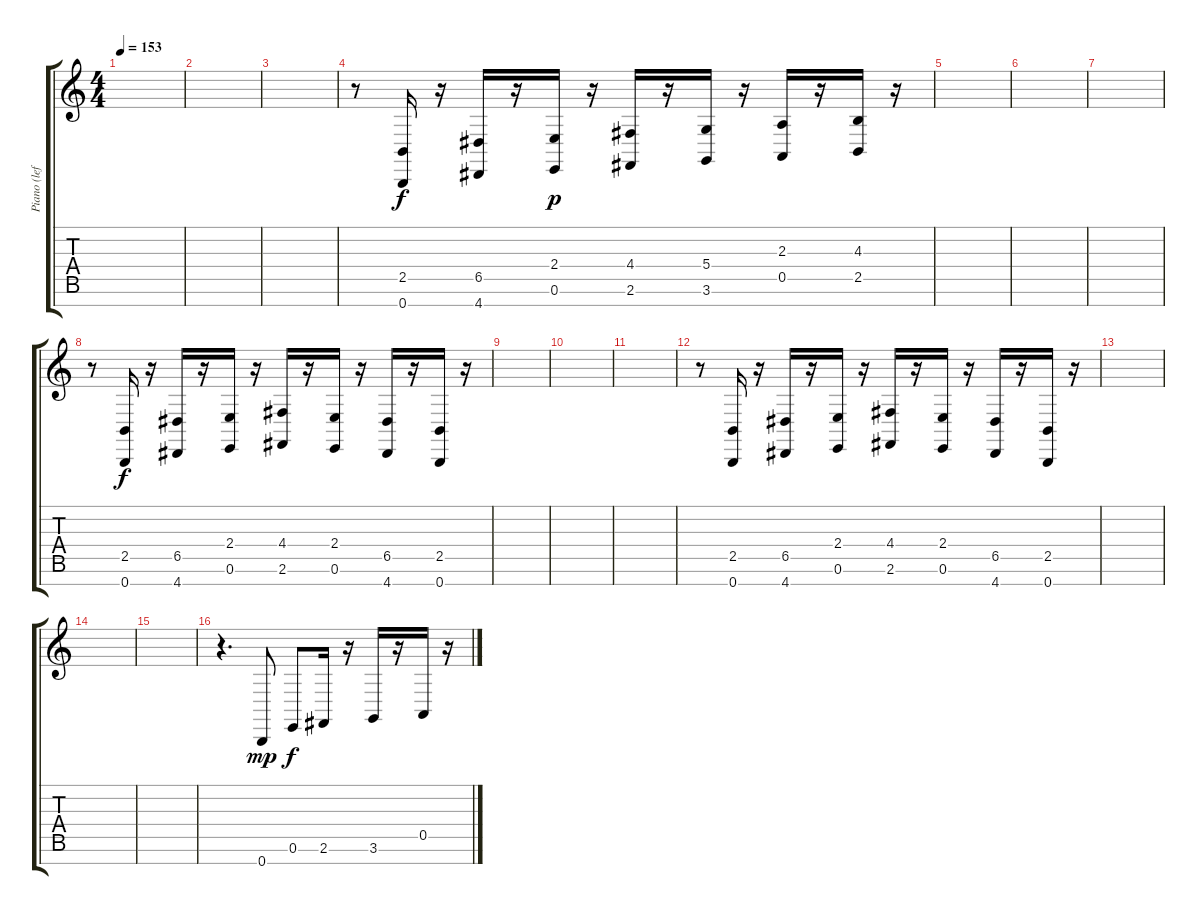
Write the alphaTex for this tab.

\track ("Piano (left hand)" "Piano (lef") {instrument brightacousticpiano}
\staff {score tabs}
\tuning (E4 B3 G3 D3 A2 E2 B1) {hide}
\ts (4 4)
\tempo 153
\clef g2
\ks c
|
|
|
r.8 (2.5 0.7).16 r.16 (6.5 4.7).16 r.16 (2.4 0.6).16{dy p} r.16 (4.4 2.6).16 r.16 (5.4 3.6).16 r.16 (2.3 0.5).16 r.16 (4.3 2.5).16 r.16 |
|
|
|
r.8 (2.5 0.7).16{dy f} r.16 (6.5 4.7).16 r.16 (2.4 0.6).16 r.16 (4.4 2.6).16 r.16 (2.4 0.6).16 r.16 (6.5 4.7).16 r.16 (2.5 0.7).16 r.16 |
|
|
|
r.8 (2.5 0.7).16 r.16 (6.5 4.7).16 r.16 (2.4 0.6).16 r.16 (4.4 2.6).16 r.16 (2.4 0.6).16 r.16 (6.5 4.7).16 r.16 (2.5 0.7).16 r.16 |
|
|
|
r.4{d} 0.7.8{dy mp} 0.6.8{dy f} 2.6.16 r.16 3.6.16 r.16 0.5.16 r.16
